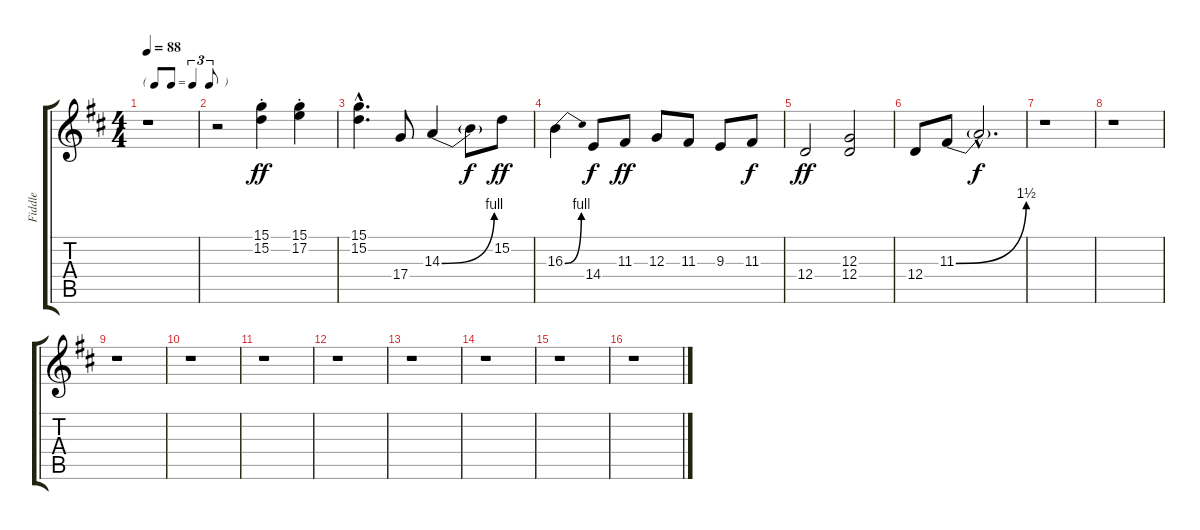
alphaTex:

\track ("Fiddle" "Fiddle") {instrument fiddle}
\staff {score tabs}
\tuning (E4 B3 G3 D3 A2 E2) {hide}
\ts (4 4)
\tf triplet8th
\tempo 88
\clef g2
\ks d
r.1{dy ff instrument fiddle} |
r.2 (15.1{st} 15.2{st}).4 (15.1{st} 17.2{st}).4 |
(15.1{hac} 15.2{hac}).4{d} 17.4.8 14.3{be (bend 0 0 60 4)}.4 14.3{t}.8{dy f} 15.2.8{dy ff} |
16.3{be (bend 0 0 60 4)}.4 14.4.8{dy f} 11.3.8{dy ff} 12.3.8 11.3.8 9.3.8 11.3.8{dy f} |
12.4.2{dy ff} (12.3 12.4).2 |
12.4.8 11.3{be (bend 0 0 60 6)}.8 11.3{hac t}.2{d dy f} |
r.1 |
r.1 |
r.1 |
r.1 |
r.1 |
r.1 |
r.1 |
r.1 |
r.1 |
r.1
